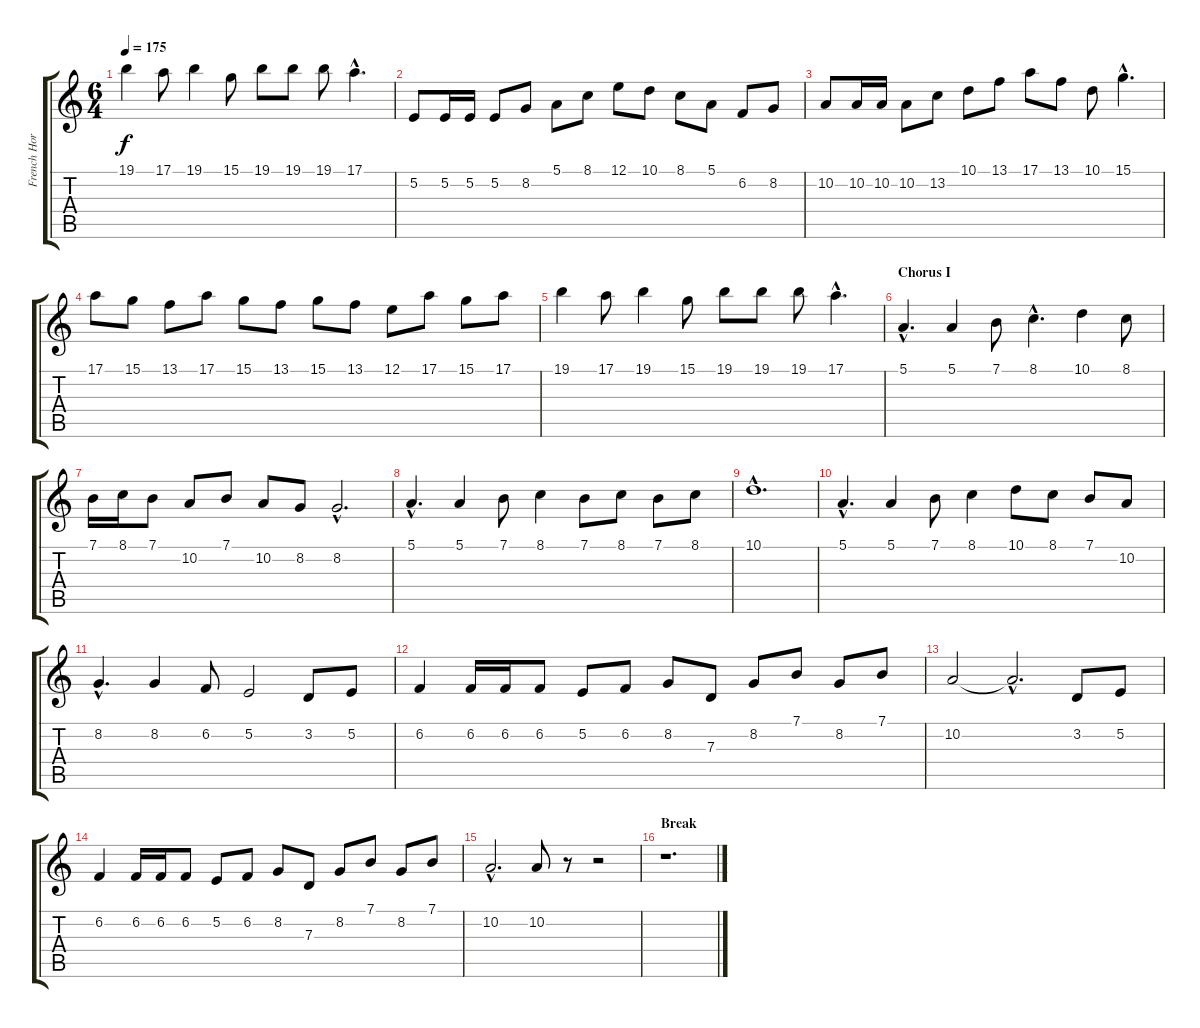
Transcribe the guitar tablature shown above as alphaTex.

\track ("French Horn" "French Hor") {instrument frenchhorn}
\staff {score tabs}
\tuning (E4 B3 G3 D3 A2 E2) {hide}
\ts (6 4)
\tempo 175
\clef g2
\ks c
19.1.4{dy f} 17.1.8 19.1.4 15.1.8 19.1.8 19.1.8 19.1.8 17.1{hac}.4{d} |
5.2.8 5.2.16 5.2.16 5.2.8 8.2.8 5.1.8 8.1.8 12.1.8 10.1.8 8.1.8 5.1.8 6.2.8 8.2.8 |
10.2.8 10.2.16 10.2.16 10.2.8 13.2.8 10.1.8 13.1.8 17.1.8 13.1.8 10.1.8 15.1{hac}.4{d} |
17.1.8 15.1.8 13.1.8 17.1.8 15.1.8 13.1.8 15.1.8 13.1.8 12.1.8 17.1.8 15.1.8 17.1.8 |
19.1.4 17.1.8 19.1.4 15.1.8 19.1.8 19.1.8 19.1.8 17.1{hac}.4{d} |
\section ("" "Chorus I")
5.1{hac}.4{d} 5.1.4 7.1.8 8.1{hac}.4{d} 10.1.4 8.1.8 |
7.1.16 8.1.16 7.1.8 10.2.8 7.1.8 10.2.8 8.2.8 8.2{hac}.2{d} |
5.1{hac}.4{d} 5.1.4 7.1.8 8.1.4 7.1.8 8.1.8 7.1.8 8.1.8 |
10.1{hac}.1{d} |
5.1{hac}.4{d} 5.1.4 7.1.8 8.1.4 10.1.8 8.1.8 7.1.8 10.2.8 |
8.2{hac}.4{d} 8.2.4 6.2.8 5.2.2 3.2.8 5.2.8 |
6.2.4 6.2.16 6.2.16 6.2.8 5.2.8 6.2.8 8.2.8 7.3.8 8.2.8 7.1.8 8.2.8 7.1.8 |
10.2.2 10.2{hac t}.2{d} 3.2.8 5.2.8 |
6.2.4 6.2.16 6.2.16 6.2.8 5.2.8 6.2.8 8.2.8 7.3.8 8.2.8 7.1.8 8.2.8 7.1.8 |
10.2{hac}.2{d} 10.2.8 r.8 r.2 |
\section ("" "Break")
r.1{d}
